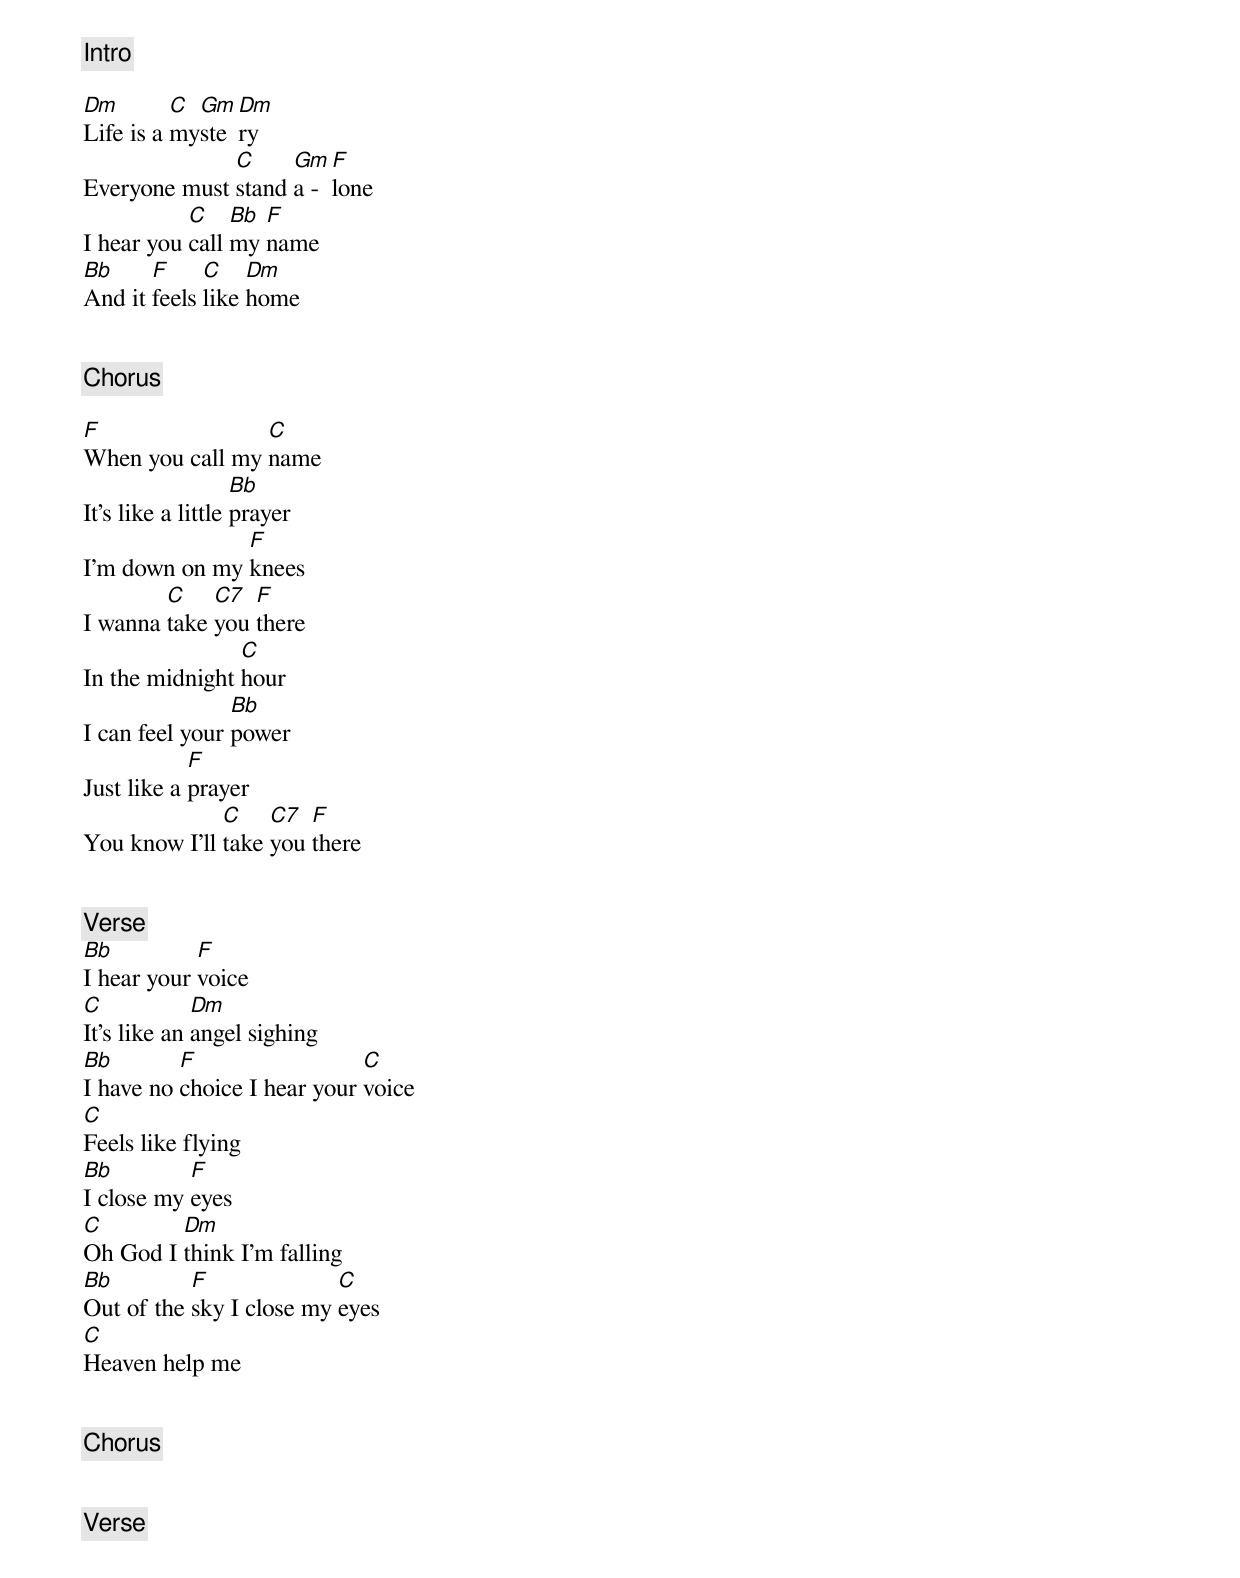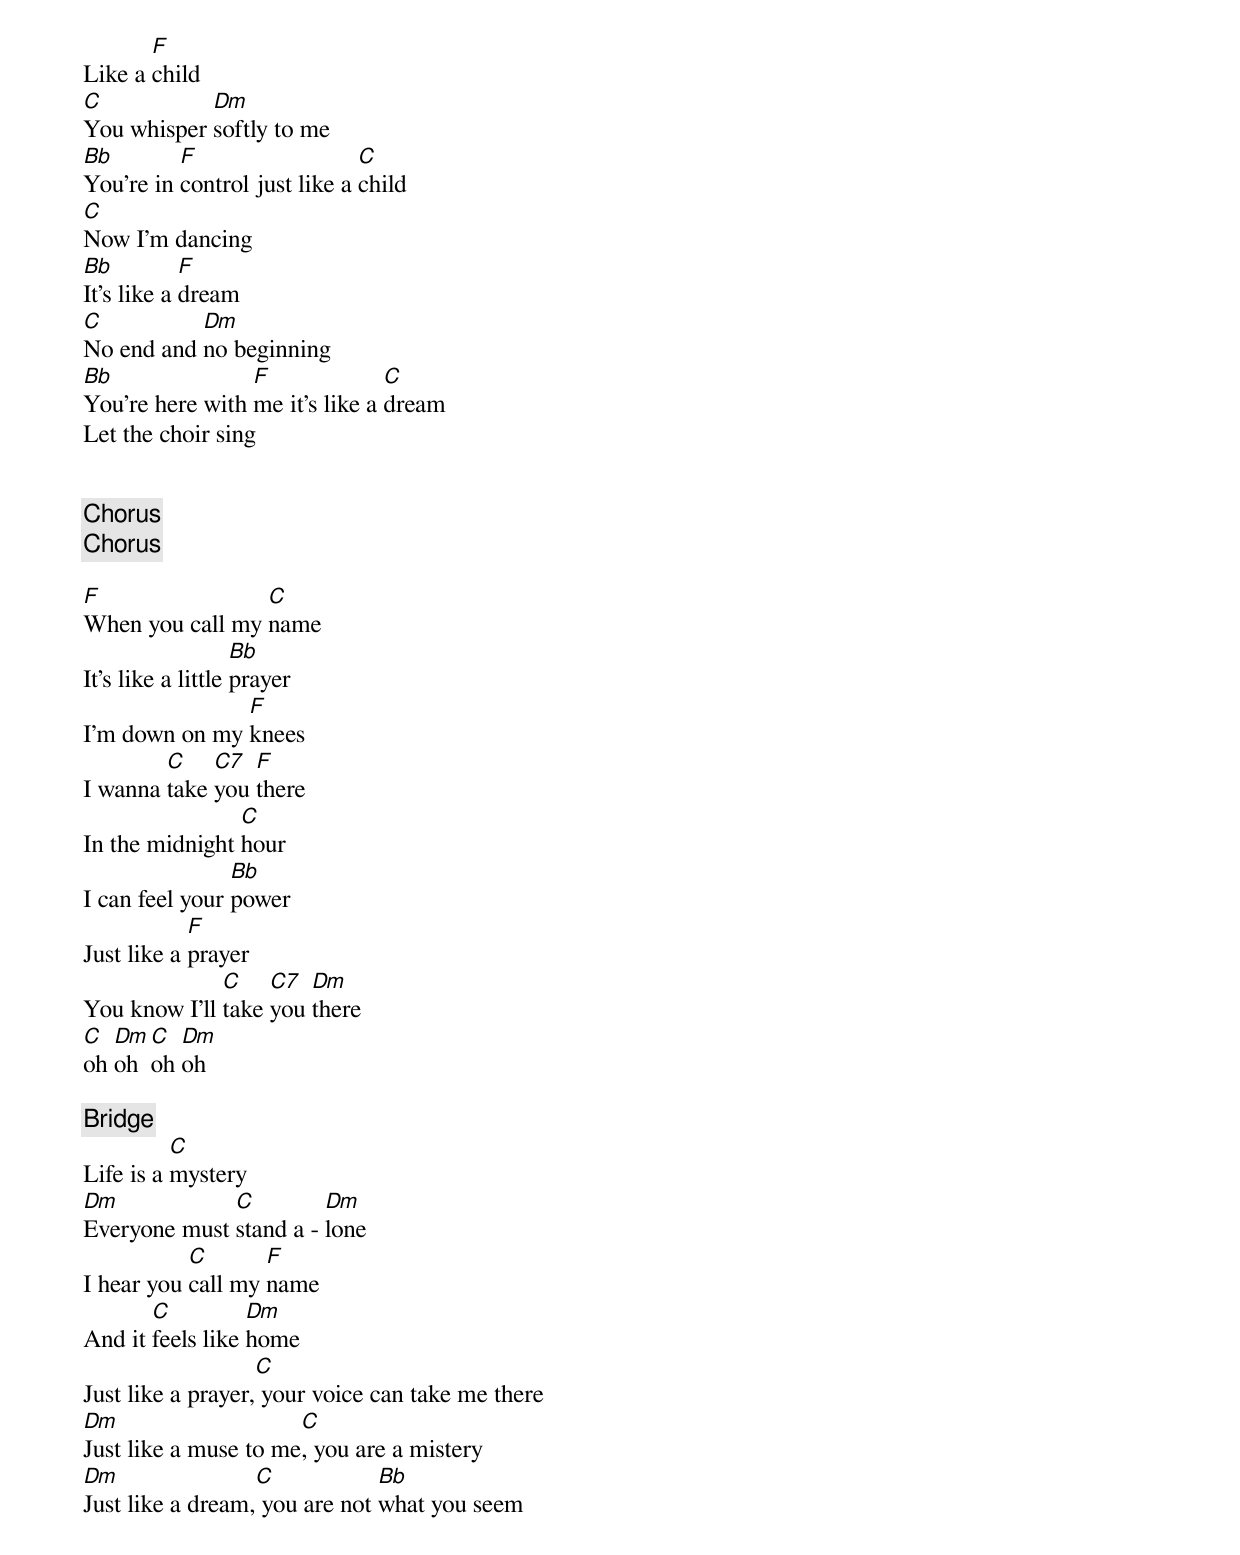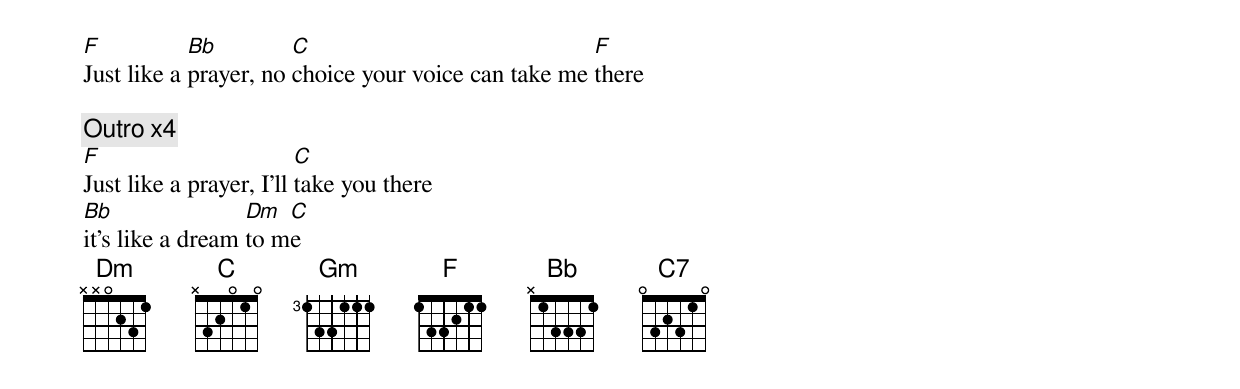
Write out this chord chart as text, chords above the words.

[Intro]

Dm        C Gm Dm
Life is a mystery
              C     Gm  F
Everyone must stand a - lone
           C    Bb F
I hear you call my name
Bb     F     C    Dm
And it feels like home


[Chorus]

F                C
When you call my name
                   Bb
It's like a little prayer
               F
I'm down on my knees
        C    C7  F
I wanna take you there
                C
In the midnight hour
                Bb
I can feel your power
            F
Just like a prayer
              C    C7  F
You know I'll take you there


[Verse]
Bb          F
I hear your voice
C            Dm
It's like an angel sighing
Bb        F                  C
I have no choice I hear your voice
C
Feels like flying
Bb         F
I close my eyes
C        Dm
Oh God I think I'm falling
Bb         F              C
Out of the sky I close my eyes
C
Heaven help me


[Chorus]


[Verse]
       F
Like a child
C           Dm
You whisper softly to me
Bb        F                   C
You're in control just like a child
C
Now I'm dancing
Bb          F
It's like a dream
C          Dm
No end and no beginning
Bb               F              C
You're here with me it's like a dream
Let the choir sing


[Chorus]
[Chorus]

F                C
When you call my name
                   Bb
It's like a little prayer
               F
I'm down on my knees
        C    C7  F
I wanna take you there
                C
In the midnight hour
                Bb
I can feel your power
            F
Just like a prayer
              C    C7  Dm
You know I'll take you there
C  Dm C  Dm
oh oh oh oh

[Bridge]
          C
Life is a mystery
Dm            C         Dm
Everyone must stand a - lone
           C       F
I hear you call my name
       C          Dm
And it feels like home
                   C
Just like a prayer, your voice can take me there
Dm                    C
Just like a muse to me, you are a mistery
Dm                C            Bb
Just like a dream, you are not what you seem
F           Bb         C                             F
Just like a prayer, no choice your voice can take me there

[Outro x4]
F                        C
Just like a prayer, I’ll take you there
Bb                Dm  C
it’s like a dream to me
